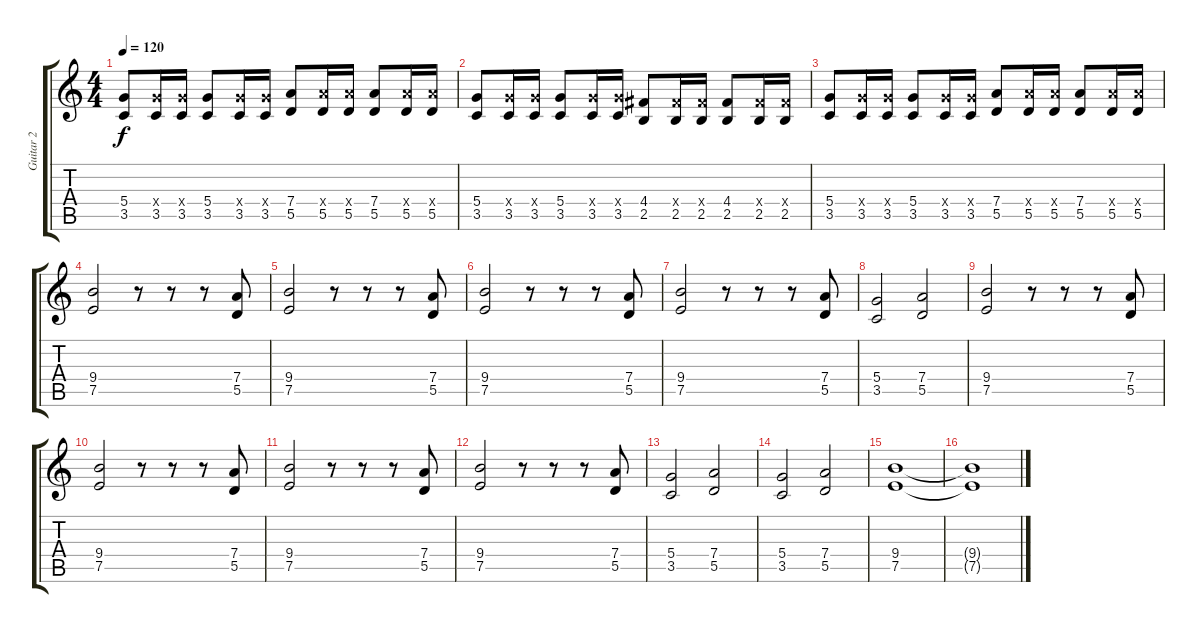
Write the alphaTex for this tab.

\track ("Guitar 2" "Guitar 2") {instrument distortionguitar}
\staff {score tabs}
\tuning (E4 B3 G3 D3 A2 E2) {hide}
\ts (4 4)
\tempo 120
\clef g2
\ks c
(5.4 3.5).8{dy f} (5.4{x} 3.5).16 (5.4{x} 3.5).16 (5.4 3.5).8 (5.4{x} 3.5).16 (5.4{x} 3.5).16 (7.4 5.5).8 (7.4{x} 5.5).16 (7.4{x} 5.5).16 (7.4 5.5).8 (7.4{x} 5.5).16 (7.4{x} 5.5).16 |
(5.4 3.5).8 (5.4{x} 3.5).16 (5.4{x} 3.5).16 (5.4 3.5).8 (5.4{x} 3.5).16 (5.4{x} 3.5).16 (4.4 2.5).8 (4.4{x} 2.5).16 (4.4{x} 2.5).16 (4.4 2.5).8 (4.4{x} 2.5).16 (4.4{x} 2.5).16 |
(5.4 3.5).8 (5.4{x} 3.5).16 (5.4{x} 3.5).16 (5.4 3.5).8 (5.4{x} 3.5).16 (5.4{x} 3.5).16 (7.4 5.5).8 (7.4{x} 5.5).16 (7.4{x} 5.5).16 (7.4 5.5).8 (7.4{x} 5.5).16 (7.4{x} 5.5).16 |
(9.4 7.5).2 r.8 r.8 r.8 (7.4 5.5).8 |
(9.4 7.5).2 r.8 r.8 r.8 (7.4 5.5).8 |
(9.4 7.5).2 r.8 r.8 r.8 (7.4 5.5).8 |
(9.4 7.5).2 r.8 r.8 r.8 (7.4 5.5).8 |
(5.4 3.5).2 (7.4 5.5).2 |
(9.4 7.5).2 r.8 r.8 r.8 (7.4 5.5).8 |
(9.4 7.5).2 r.8 r.8 r.8 (7.4 5.5).8 |
(9.4 7.5).2 r.8 r.8 r.8 (7.4 5.5).8 |
(9.4 7.5).2 r.8 r.8 r.8 (7.4 5.5).8 |
(5.4 3.5).2 (7.4 5.5).2 |
(5.4 3.5).2 (7.4 5.5).2 |
(9.4 7.5).1 |
(9.4{t} 7.5{t}).1
